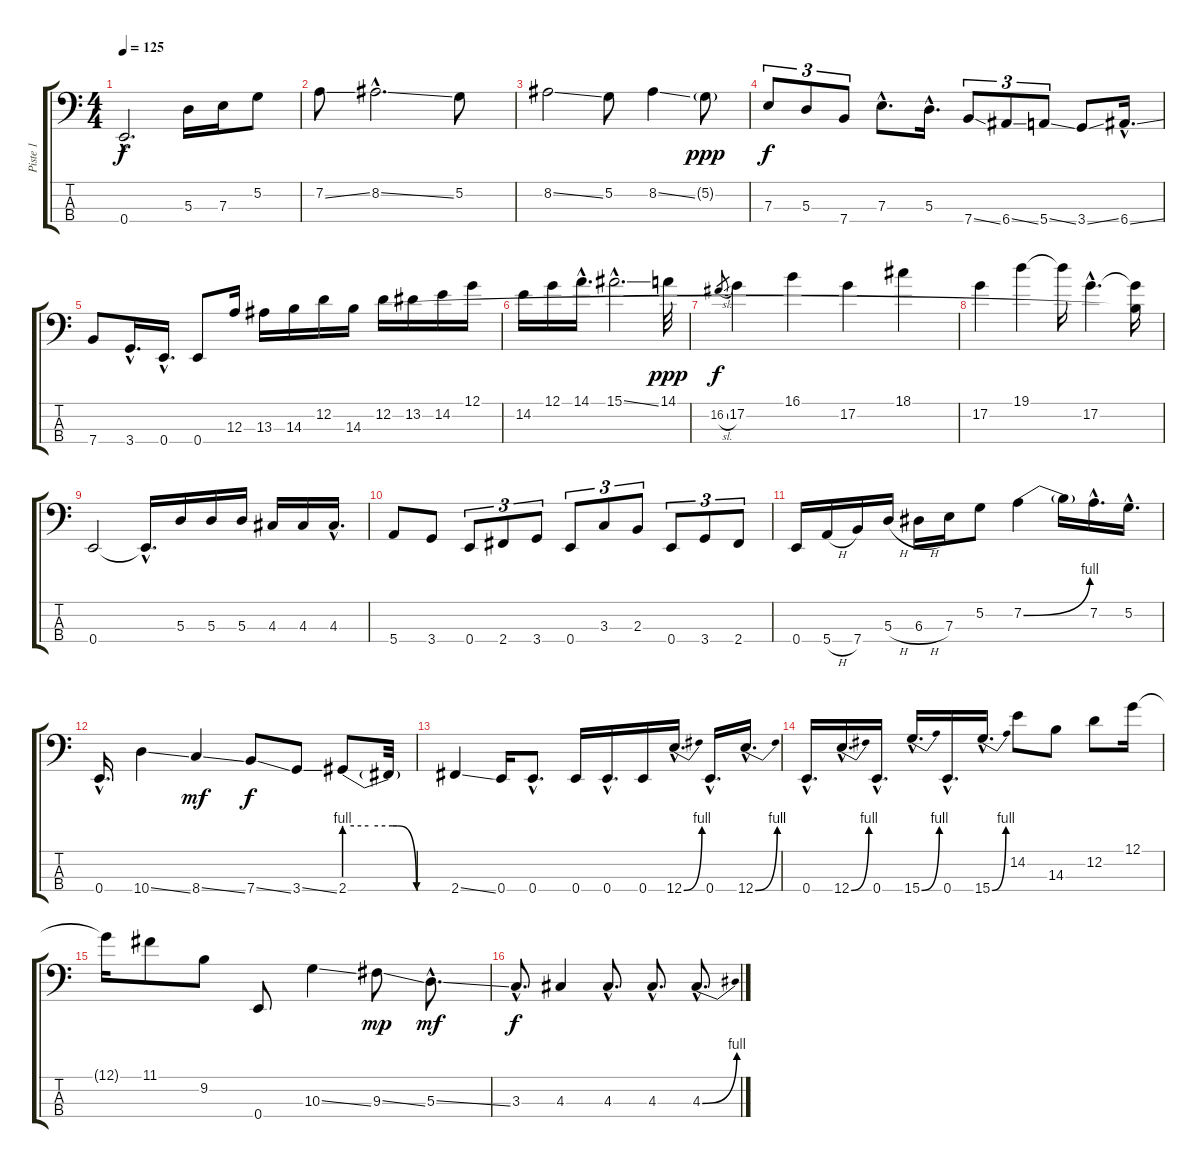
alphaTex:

\track ("Piste 1" "Piste 1") {instrument electricbassfinger}
\staff {score tabs}
\tuning (G2 D2 A1 E1) {hide}
\ts (4 4)
\tempo 125
\clef f4
\ks c
0.4{hac}.2{d dy f instrument electricbassfinger} 5.3.16 7.3.16 5.2.8 |
7.2{ss}.8 8.2{ss hac}.2{d} 5.2.8 |
8.2{ss}.2 5.2.8 8.2{ss}.4 5.2{g}.8{dy ppp} |
7.3.8{tu (3 2) dy f} 5.3.8{tu (3 2)} 7.4.8{tu (3 2)} 7.3{hac}.8{d} 5.3{hac}.16{d} 7.4{ss}.8{tu (3 2)} 6.4{ss}.8{tu (3 2)} 5.4{ss}.8{tu (3 2)} 3.4{ss}.8 6.4{ss hac}.16{d} |
7.4.8 3.4{hac}.16{d} 0.4{hac}.16{d} 0.4.8 12.3.16 13.3.16 14.3.16 12.2.16 14.3.16 12.2.16 13.2.16 14.2.16 12.1.16 |
14.2.16 12.1.16 14.1{hac}.16{d} 15.1{ss hac}.2{d} 14.1.32{dy ppp} |
16.2{sl}.8{gr dy f} 17.2.4 16.1.4 17.2.4 18.1.4 |
17.2.4 19.1.4 19.1{t}.16 17.2{hac}.4{d} (17.2{t} 14.3{t}).16 |
0.4.2 0.4{hac t}.16{d} 5.3.16 5.3.16 5.3.16 4.3.16 4.3.16 4.3{hac}.16{d} |
5.4.8 3.4.8 0.4.8{tu (3 2)} 2.4.8{tu (3 2)} 3.4.8{tu (3 2)} 0.4.8{tu (3 2)} 3.3.8{tu (3 2)} 2.3.8{tu (3 2)} 0.4.8{tu (3 2)} 3.4.8{tu (3 2)} 2.4.8{tu (3 2)} |
0.4.16 5.4{h}.16 7.4.16 5.3{h}.16 6.3{h}.16 7.3.16 5.2.8 7.2{be (bend 0 0 60 4)}.4 7.2{t}.16 7.2{hac}.16{d} 5.2{hac}.16{d} |
0.4{hac}.16{d} 10.4{ss}.4 8.4{ss}.4{dy mf} 7.4{ss}.8{dy f} 3.4{ss}.8 2.4{be (custom 0 4 20 4 40 4 44 4 60 0)}.8 2.4{t}.32 |
2.4{ss}.4 0.4.16 0.4{hac}.8{d} 0.4.16 0.4{hac}.16{d} 0.4.16 12.4{be (bend 0 0 60 4) hac}.16{d} 0.4{hac}.16{d} 12.4{be (bend 0 0 60 4) hac}.16{d} |
0.4{hac}.16{d} 12.4{be (bend 0 0 60 4) hac}.16{d} 0.4{hac}.16{d} 15.4{be (bend 0 0 60 4) hac}.16{d} 0.4{hac}.16{d} 15.4{be (bend 0 0 60 4) hac}.16{d} 14.2.8 14.3.8 12.2.8 12.1.16 |
12.1{t}.16 11.1.8 9.2.8 0.4.8 10.3{ss}.4 9.3{ss}.8{dy mp} 5.3{ss hac}.8{d dy mf} |
3.3{hac}.8{d dy f} 4.3.4 4.3{hac}.8{d} 4.3{hac}.8{d} 4.3{be (bend 0 0 60 4) hac}.8{d}
